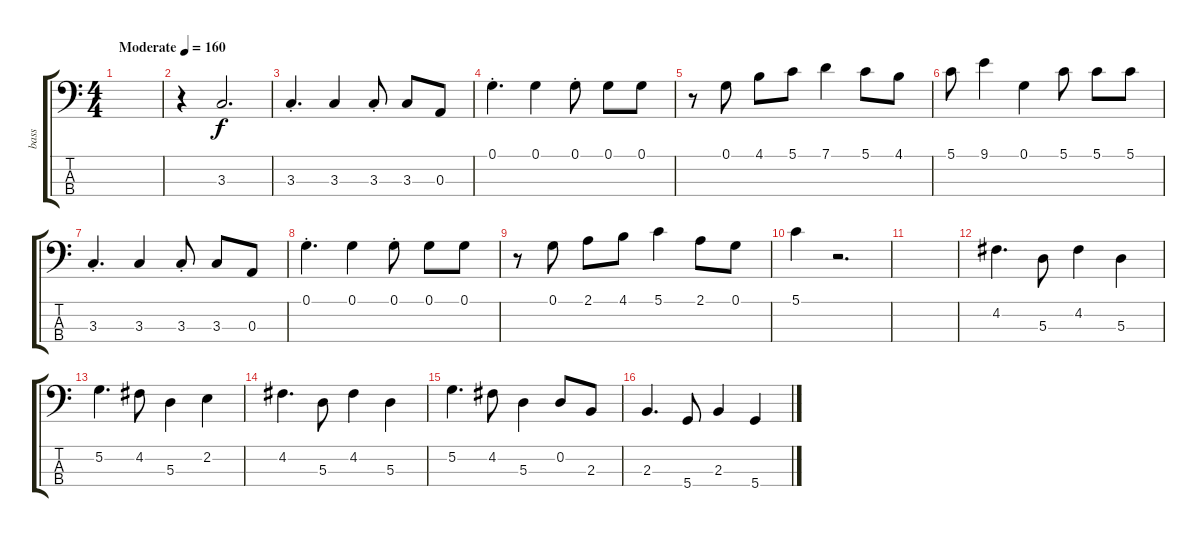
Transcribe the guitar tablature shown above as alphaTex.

\track ("bass" "bass") {instrument electricbassfinger}
\staff {score tabs}
\tuning (G2 D2 A1 D1) {hide}
\ts (4 4)
\tempo (160 "Moderate")
\clef f4
\ks c
|
r.4 3.3.2{d} |
3.3{st}.4{d} 3.3.4 3.3{st}.8 3.3.8 0.3.8 |
0.1{st}.4{d} 0.1.4 0.1{st}.8 0.1.8 0.1.8 |
r.8 0.1.8 4.1.8 5.1.8 7.1.4 5.1.8 4.1.8 |
5.1.8 9.1.4 0.1.4 5.1.8 5.1.8 5.1.8 |
3.3{st}.4{d} 3.3.4 3.3{st}.8 3.3.8 0.3.8 |
0.1{st}.4{d} 0.1.4 0.1{st}.8 0.1.8 0.1.8 |
r.8 0.1.8 2.1.8 4.1.8 5.1.4 2.1.8 0.1.8 |
5.1.4 r.2{d} |
|
4.2.4{d} 5.3.8 4.2.4 5.3.4 |
5.2.4{d} 4.2.8 5.3.4 2.2.4 |
4.2.4{d} 5.3.8 4.2.4 5.3.4 |
5.2.4{d} 4.2.8 5.3.4 0.2.8 2.3.8 |
2.3.4{d} 5.4.8 2.3.4 5.4.4
